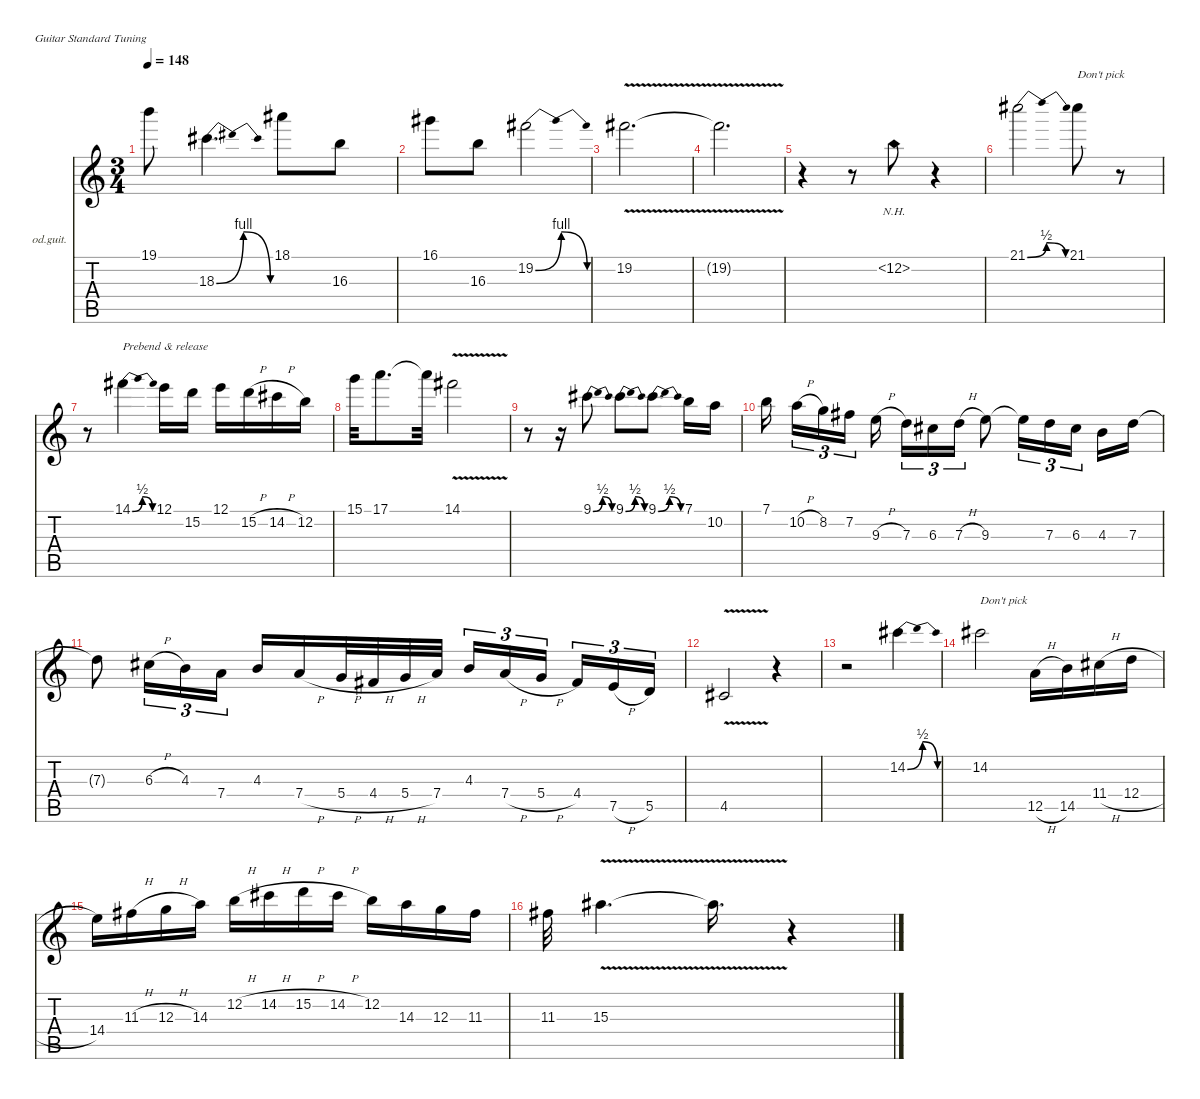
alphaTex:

\defaultSystemsLayout 4
\hideDynamics
\bracketExtendMode nobrackets
\firstSystemTrackNameOrientation horizontal
\otherSystemsTrackNameOrientation horizontal
\track ("Solo" "od.guit.") {instrument overdrivenguitar}
\staff {score tabs}
\tuning (E4 B3 G3 D3 A2 E2)
\ts (3 4)
\tempo 148
\clef g2
\ks c
19.1.8{dy f beam Down} 18.3{be (bendrelease 0 0 15 4 30 4 45 0) acc #}.4{d beam Down} 18.1{acc #}.8{beam Down} 16.3.8{beam Down} |
16.1{acc #}.8{beam Down} 16.3.8{beam Down} 19.2{be (bendrelease 0 0 15 4 30 4 45 0) acc #}.2{beam Down} |
19.2{v acc #}.2{d beam Down} |
19.2{v t acc #}.2{d beam Down} |
r.4{beam Down} r.8{beam Down} 12.2{nh}.8{beam Down} r.4{beam Down} |
21.1{be (bendrelease 0 0 15 2 30 2 45 0) acc #}.2{beam Down} 21.1{acc #}.8{txt "Don't pick" beam Down} r.8{beam Down} |
r.8{beam Down} 14.1{be (bendrelease 0 0 15 2 30 2 45 0) acc #}.4{txt "Prebend & release" beam Down} 12.1.16{beam Down} 15.2.16{beam Down} 12.1.16{beam Down} 15.2{h}.16{beam Down} 14.2{h acc #}.16{beam Down} 12.2.16{beam Down} |
15.1.32{beam Down} 17.1.8{d beam Down} 17.1{t}.32{beam Down} 14.1{v acc #}.2{beam Down} |
r.8{beam Down} r.16{beam Down} 9.1{be (bendrelease 0 0 15 2 30 2 45 0) acc #}.8{beam Down} 9.1{be (bendrelease 0 0 15 2 30 2 45 0) acc #}.8{beam Down} 9.1{be (bendrelease 0 0 15 2 30 2 45 0) acc #}.8{d beam Down} 7.1.16{beam Down} 10.2.16{beam Down} |
7.1.16{beam Down} 10.2{h}.16{tu (3 2) beam Down} 8.2.16{tu (3 2) beam Down} 7.2{acc #}.16{tu (3 2) beam Down} 9.3{h}.16{beam Down} 7.3.16{tu (3 2) beam Down} 6.3{acc #}.16{tu (3 2) beam Down} 7.3{h}.16{tu (3 2) beam Down} 9.3.8{beam Down} 9.3{t}.16{tu (3 2) beam Down} 7.3.16{tu (3 2) beam Down} 6.3{acc #}.16{tu (3 2) beam Down} 4.3.16{beam Down} 7.3.16{beam Down} |
7.3{t}.8{beam Down} 6.3{h acc #}.16{tu (3 2) beam Down} 4.3.16{tu (3 2) beam Down} 7.4.16{tu (3 2) beam Down} 4.3.16{beam Up} 7.4{h}.16{beam Up} 5.4{h}.32{beam Up} 4.4{h acc #}.32{beam Up} 5.4{h}.32{beam Up} 7.4.32{beam Up} 4.3.16{tu (3 2) beam Up} 7.4{h}.16{tu (3 2) beam Up} 5.4{h}.16{tu (3 2) beam Up} 4.4{acc #}.16{tu (3 2) beam Up} 7.5{h}.16{tu (3 2) beam Up} 5.5.16{tu (3 2) beam Up} |
4.5{v acc #}.2{beam Up} r.4{beam Up} |
r.2{beam Down} 14.2{be (bendrelease 0 0 15 2 30 2 45 0) acc #}.4{beam Down} |
14.2{acc #}.2{txt "Don't pick" beam Down} 12.5{h}.16{beam Down} 14.5.16{beam Down} 11.4{h acc #}.16{beam Down} 12.4{h}.16{beam Down} |
14.4.16{beam Down} 11.3{h acc #}.16{beam Down} 12.3{h}.16{beam Down} 14.3.16{beam Down} 12.2{h}.16{beam Down} 14.2{h acc #}.16{beam Down} 15.2{h}.16{beam Down} 14.2{h acc #}.16{beam Down} 12.2.16{beam Down} 14.3.16{beam Down} 12.3.16{beam Down} 11.3{acc #}.16{beam Down} |
11.3{acc #}.32{beam Down} 15.3{v acc #}.4{d beam Down} 15.3{v t acc #}.16{d beam Down} r.4{beam Down}
